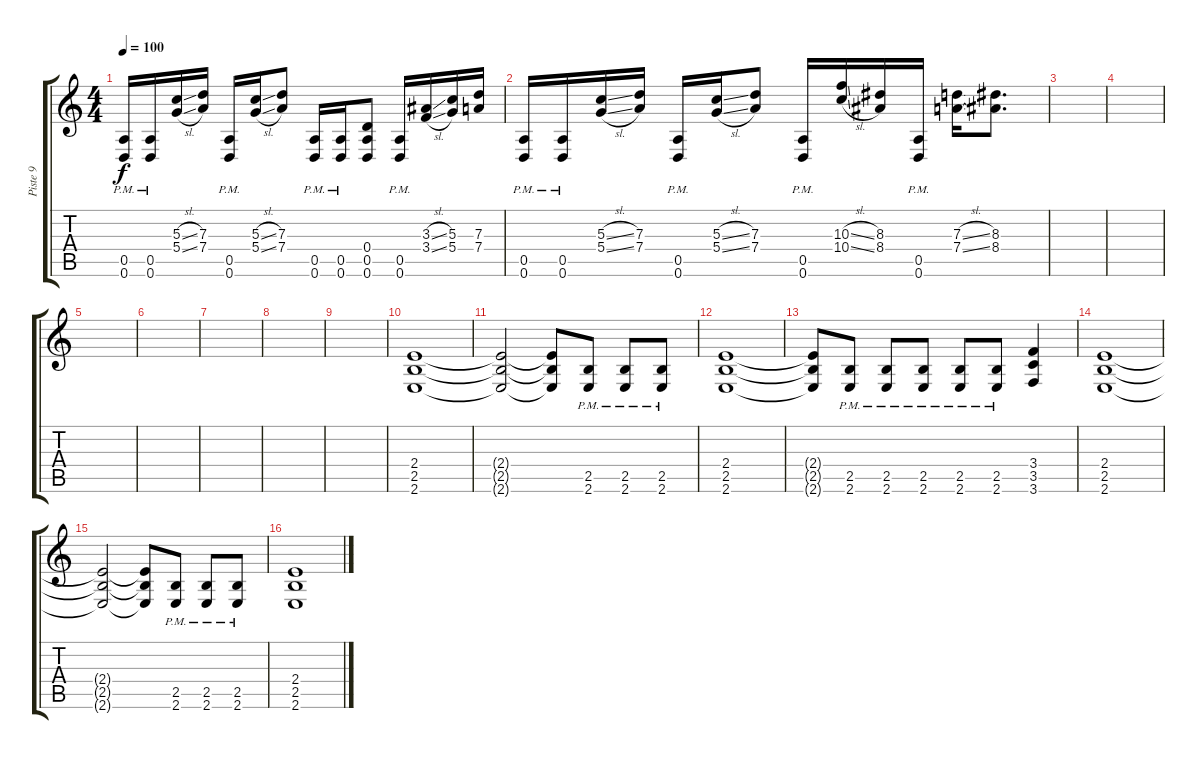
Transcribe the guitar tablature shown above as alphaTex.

\track ("Piste 9" "Piste 9") {instrument distortionguitar}
\staff {score tabs}
\tuning (E4 B3 G3 D3 A2 D2) {hide}
\ts (4 4)
\tempo 100
\clef g2
\ks c
(0.5 0.6{pm}).16{dy f} (0.5 0.6{pm}).16 (5.3{sl} 5.4{sl}).16 (7.3 7.4).16 (0.5 0.6{pm}).16 (5.3{sl} 5.4{sl}).16 (7.3 7.4).8 (0.5 0.6{pm}).16 (0.5 0.6{pm}).16 (0.4 0.5 0.6).8 (0.5 0.6{pm}).16 (3.3{sl} 3.4{sl}).16 (5.3 5.4).16 (7.3 7.4).16 |
(0.5 0.6{pm}).16 (0.5 0.6{pm}).16 (5.3{sl} 5.4{sl}).16 (7.3 7.4).16 (0.5 0.6{pm}).16 (5.3{sl} 5.4{sl}).16 (7.3 7.4).8 (0.5 0.6{pm}).16 (10.3{sl} 10.4{sl}).16 (8.3 8.4).16 (0.5 0.6{pm}).16 (7.3{sl} 7.4{sl}).16 (8.3 8.4).8{d} |
|
|
|
|
|
|
|
(2.4 2.5 2.6).1 |
(2.4{t} 2.5{t} 2.6{t}).2 (2.4{t} 2.5{t} 2.6{t}).8 (2.5{pm} 2.6{pm}).8 (2.5{pm} 2.6{pm}).8 (2.5{pm} 2.6{pm}).8 |
(2.4 2.5 2.6).1 |
(2.4{t} 2.5{t} 2.6{t}).8 (2.5{pm} 2.6{pm}).8 (2.5{pm} 2.6{pm}).8 (2.5{pm} 2.6{pm}).8 (2.5{pm} 2.6{pm}).8 (2.5{pm} 2.6{pm}).8 (3.4 3.5 3.6).4 |
(2.4 2.5 2.6).1 |
(2.4{t} 2.5{t} 2.6{t}).2 (2.4{t} 2.5{t} 2.6{t}).8 (2.5{pm} 2.6{pm}).8 (2.5{pm} 2.6{pm}).8 (2.5{pm} 2.6{pm}).8 |
(2.4 2.5 2.6).1
